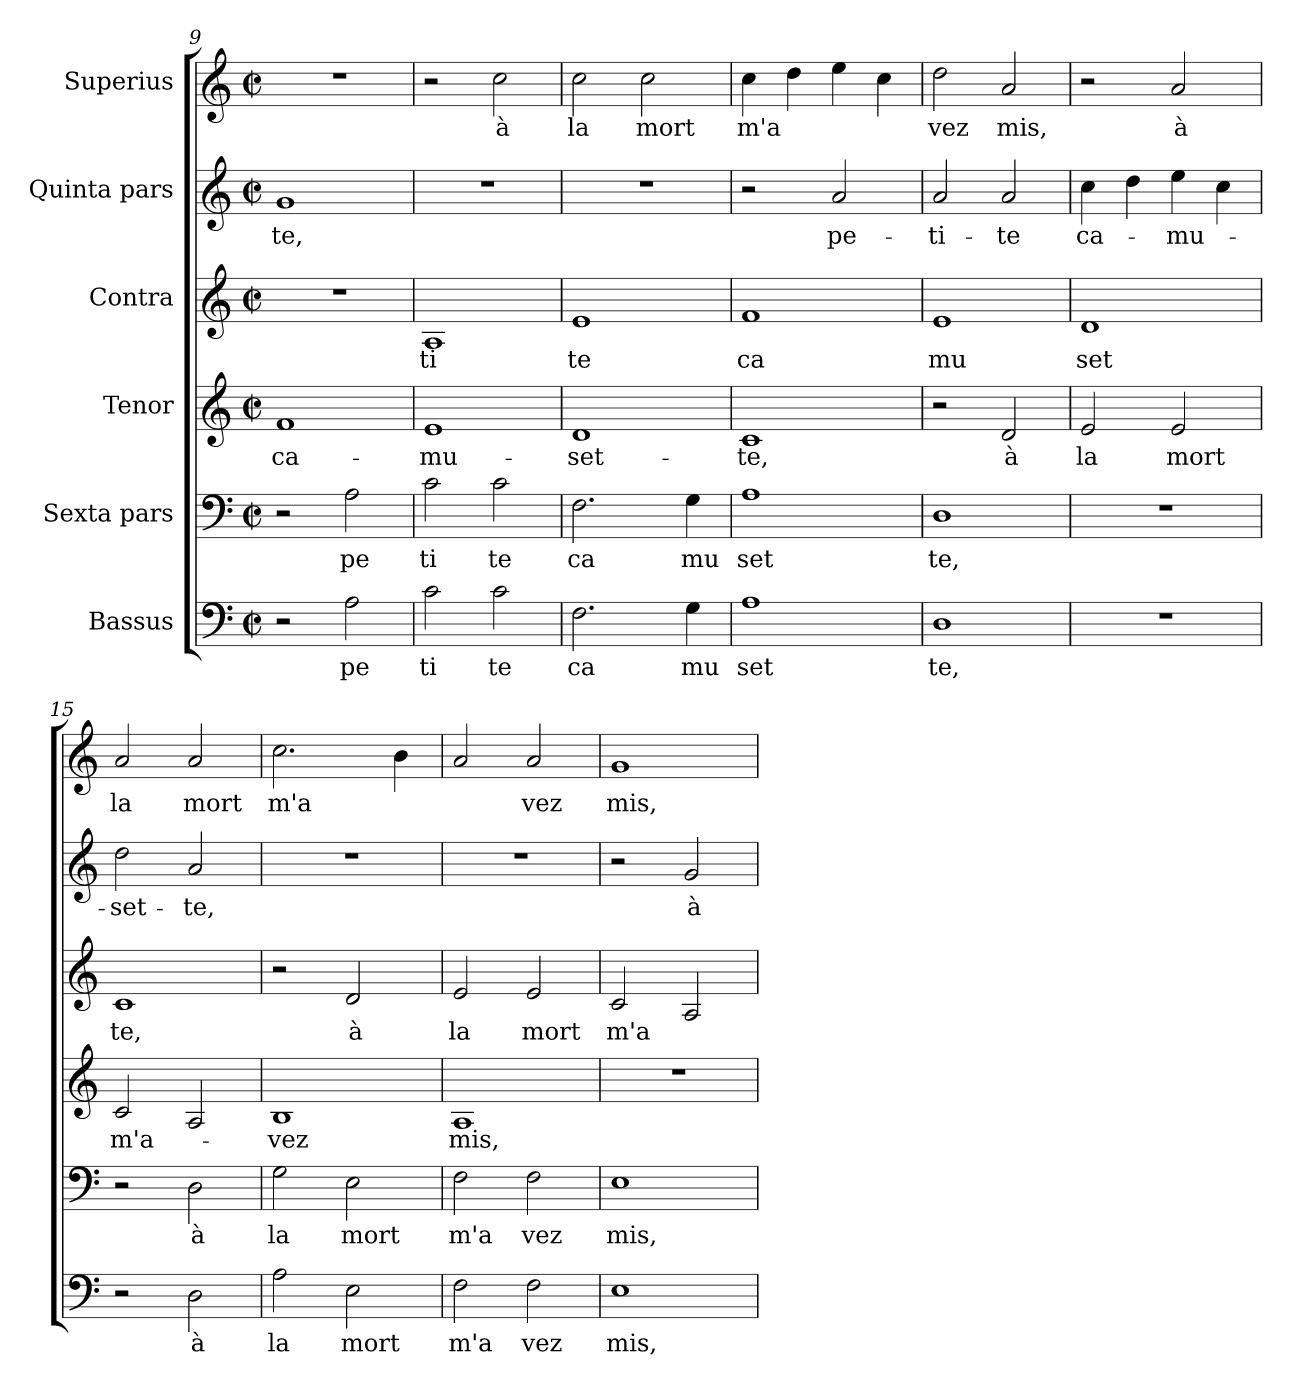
**kern	**text	**kern	**text	**kern	**text	**kern	**text	**kern	**text	**kern	**text
*part6	*part6	*part5	*part5	*part4	*part4	*part3	*part3	*part2	*part2	*part1	*part1
*staff6	*staff6	*staff5	*staff5	*staff4	*staff4	*staff3	*staff3	*staff2	*staff2	*staff1	*staff1
*I"Bassus	*	*I"Sexta pars	*	*I"Tenor	*	*I"Contra	*	*I"Quinta pars	*	*I"Superius	*
!!LO:LB:g=z
*clefF4	*	*clefF4	*	*clefG2	*	*clefG2	*	*clefG2	*	*clefG2	*
*k[]	*	*k[]	*	*k[]	*	*k[]	*	*k[]	*	*k[]	*
*C:	*	*C:	*	*C:	*	*C:	*	*C:	*	*C:	*
*M2/2	*	*M2/2	*	*M2/2	*	*M2/2	*	*M2/2	*	*M2/2	*
*met(c|)	*	*met(c|)	*	*met(c|)	*	*met(c|)	*	*met(c|)	*	*met(c|)	*
=9	=9	=9	=9	=9	=9	=9	=9	=9	=9	=9	=9
!	!	!	!	!	!LO:LY:b	!	!	!	!LO:LY:b	!	!
2r	.	2r	.	1f	ca-	1r	.	1g	te,	1r	.
!	!LO:LY:b	!	!LO:LY:b	!	!	!	!	!	!	!	!
2A\	pe	2A\	pe	.	.	.	.	.	.	.	.
!!LO:LB:g=z
=10	=10	=10	=10	=10	=10	=10	=10	=10	=10	=10	=10
!	!LO:LY:b	!	!LO:LY:b	!	!LO:LY:b	!	!LO:LY:b	!	!	!	!
2c\	ti	2c\	ti	1e	-mu-	1A	-ti	1r	.	2r	.
!	!LO:LY:b	!	!LO:LY:b	!	!	!	!	!	!	!	!LO:LY:b
2c\	te	2c\	te	.	.	.	.	.	.	2cc\	à
!!LO:LB:g=z
=11	=11	=11	=11	=11	=11	=11	=11	=11	=11	=11	=11
!	!LO:LY:b	!	!LO:LY:b	!	!LO:LY:b	!	!LO:LY:b	!	!	!	!LO:LY:b
2.F\	ca	2.F\	ca	1d	-set-	1e	te	1r	.	2cc\	la
!	!	!	!	!	!	!	!	!	!	!	!LO:LY:b
.	.	.	.	.	.	.	.	.	.	2cc\	mort
!	!LO:LY:b	!	!LO:LY:b	!	!	!	!	!	!	!	!
4G\	mu	4G\	mu	.	.	.	.	.	.	.	.
=12	=12	=12	=12	=12	=12	=12	=12	=12	=12	=12	=12
!	!LO:LY:b	!	!LO:LY:b	!	!LO:LY:b	!	!LO:LY:b	!	!	!	!LO:LY:b
1A	set	1A	set	1c	-te,	1f	ca	2r	.	4cc\	m'a
.	.	.	.	.	.	.	.	.	.	4dd\	.
!	!	!	!	!	!	!	!	!	!LO:LY:b	!	!
.	.	.	.	.	.	.	.	2a/	pe-	4ee\	.
.	.	.	.	.	.	.	.	.	.	4cc\	.
=13	=13	=13	=13	=13	=13	=13	=13	=13	=13	=13	=13
!	!LO:LY:b	!	!LO:LY:b	!	!	!	!LO:LY:b	!	!LO:LY:b	!	!LO:LY:b
1D	te,	1D	te,	2r	.	1e	mu	2a/	-ti-	2dd\	vez
!	!	!	!	!	!LO:LY:b	!	!	!	!LO:LY:b	!	!LO:LY:b
.	.	.	.	2d/	à	.	.	2a/	-te	2a/	mis,
=14	=14	=14	=14	=14	=14	=14	=14	=14	=14	=14	=14
!	!	!	!	!	!LO:LY:b	!	!LO:LY:b	!	!LO:LY:b	!	!
1r	.	1r	.	2e/	la	1d	set	4cc\	ca-	2r	.
.	.	.	.	.	.	.	.	4dd\	.	.	.
!	!	!	!	!	!LO:LY:b	!	!	!	!LO:LY:b	!	!LO:LY:b
.	.	.	.	2e/	mort	.	.	4ee\	-mu-	2a/	à
.	.	.	.	.	.	.	.	4cc\	.	.	.
=15	=15	=15	=15	=15	=15	=15	=15	=15	=15	=15	=15
!	!	!	!	!	!LO:LY:b	!	!LO:LY:b	!	!LO:LY:b	!	!LO:LY:b
2r	.	2r	.	2c/	m'a-	1c	te,	2dd\	-set-	2a/	la
!	!LO:LY:b	!	!LO:LY:b	!	!	!	!	!	!LO:LY:b	!	!LO:LY:b
2D\	à	2D\	à	2A/	.	.	.	2a/	-te,	2a/	mort
=16	=16	=16	=16	=16	=16	=16	=16	=16	=16	=16	=16
!	!LO:LY:b	!	!LO:LY:b	!	!LO:LY:b	!	!	!	!	!	!LO:LY:b
2A\	la	2G\	la	1B	-vez	2r	.	1r	.	2.cc\	m'a
!	!LO:LY:b	!	!LO:LY:b	!	!	!	!LO:LY:b	!	!	!	!
2E\	mort	2E\	mort	.	.	2d/	à	.	.	.	.
.	.	.	.	.	.	.	.	.	.	4b\	.
!!LO:LB:g=z
=17	=17	=17	=17	=17	=17	=17	=17	=17	=17	=17	=17
!	!LO:LY:b	!	!LO:LY:b	!	!LO:LY:b	!	!LO:LY:b	!	!	!	!
2F\	m'a	2F\	m'a	1A	mis,	2e/	la	1r	.	2a/	.
!	!LO:LY:b	!	!LO:LY:b	!	!	!	!LO:LY:b	!	!	!	!LO:LY:b
2F\	vez	2F\	vez	.	.	2e/	mort	.	.	2a/	vez
!!LO:LB:g=z
=18	=18	=18	=18	=18	=18	=18	=18	=18	=18	=18	=18
!	!LO:LY:b	!	!LO:LY:b	!	!	!	!LO:LY:b	!	!	!	!LO:LY:b
1E	mis,	1E	mis,	1r	.	2c/	m'a	2r	.	1g	mis,
!	!	!	!	!	!	!	!	!	!LO:LY:b	!	!
.	.	.	.	.	.	2A/	.	2g/	à	.	.
=	=	=	=	=	=	=	=	=	=	=	=
*-	*-	*-	*-	*-	*-	*-	*-	*-	*-	*-	*-
